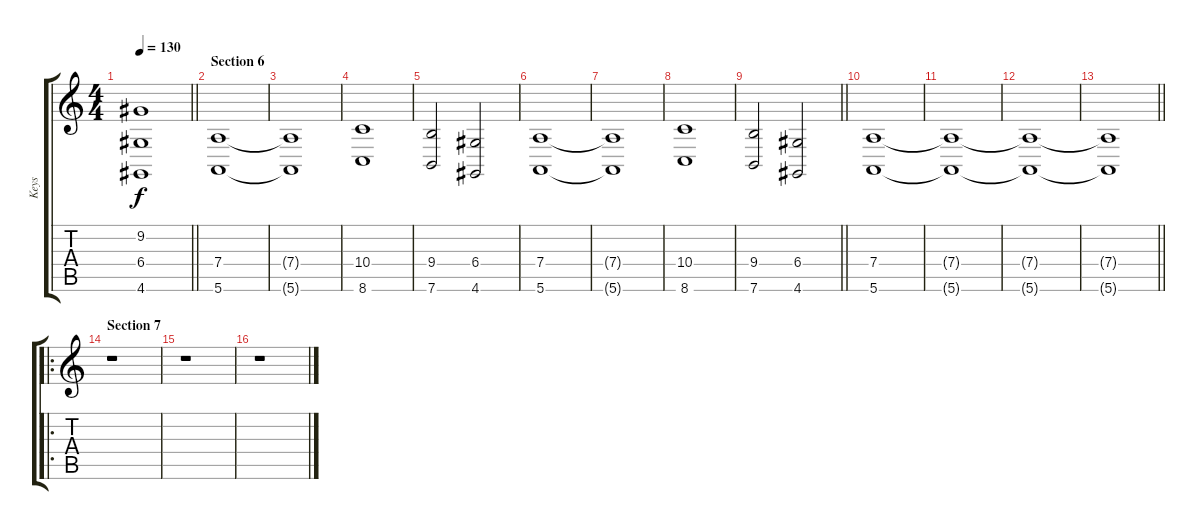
\track ("Keys" "Keys") {instrument stringensemble1}
\staff {score tabs}
\tuning (E4 B3 G3 D3 A2 E2) {hide}
\ts (4 4)
\tempo 130
\clef g2
\barLineRight lightlight
\ks c
(9.2 6.4 4.6).1{dy f} |
\section ("" "Section 6")
(7.4 5.6).1 |
(7.4{t} 5.6{t}).1 |
(10.4 8.6).1 |
(9.4 7.6).2 (6.4 4.6).2 |
(7.4 5.6).1 |
(7.4{t} 5.6{t}).1 |
(10.4 8.6).1 |
\barLineRight lightlight
(9.4 7.6).2 (6.4 4.6).2 |
(7.4 5.6).1 |
(7.4{t} 5.6{t}).1 |
(7.4{t} 5.6{t}).1 |
\barLineRight lightlight
(7.4{t} 5.6{t}).1 |
\ro
\section ("" "Section 7")
r.1 |
r.1 |
r.1
